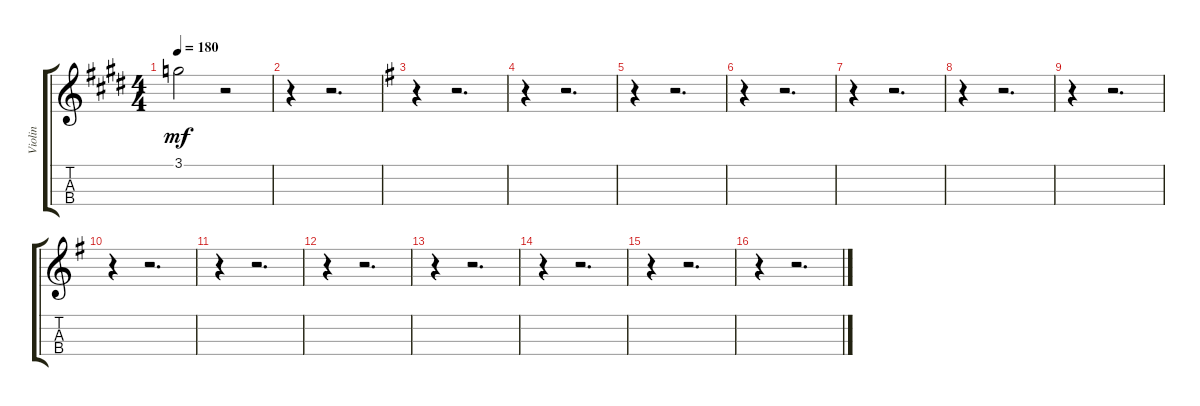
\track ("Violin" "Violin") {instrument violin}
\staff {score tabs}
\tuning (E5 A4 D4 G3) {hide}
\ts (4 4)
\tempo 180
\clef g2
\ks e
3.1.2{dy mf} r.2 |
r.4 r.2{d} |
\ks g
r.4 r.2{d} |
r.4 r.2{d} |
r.4 r.2{d} |
r.4 r.2{d} |
r.4 r.2{d} |
r.4 r.2{d} |
r.4 r.2{d} |
r.4 r.2{d} |
r.4 r.2{d} |
r.4 r.2{d} |
r.4 r.2{d} |
r.4 r.2{d} |
r.4 r.2{d} |
r.4 r.2{d}
